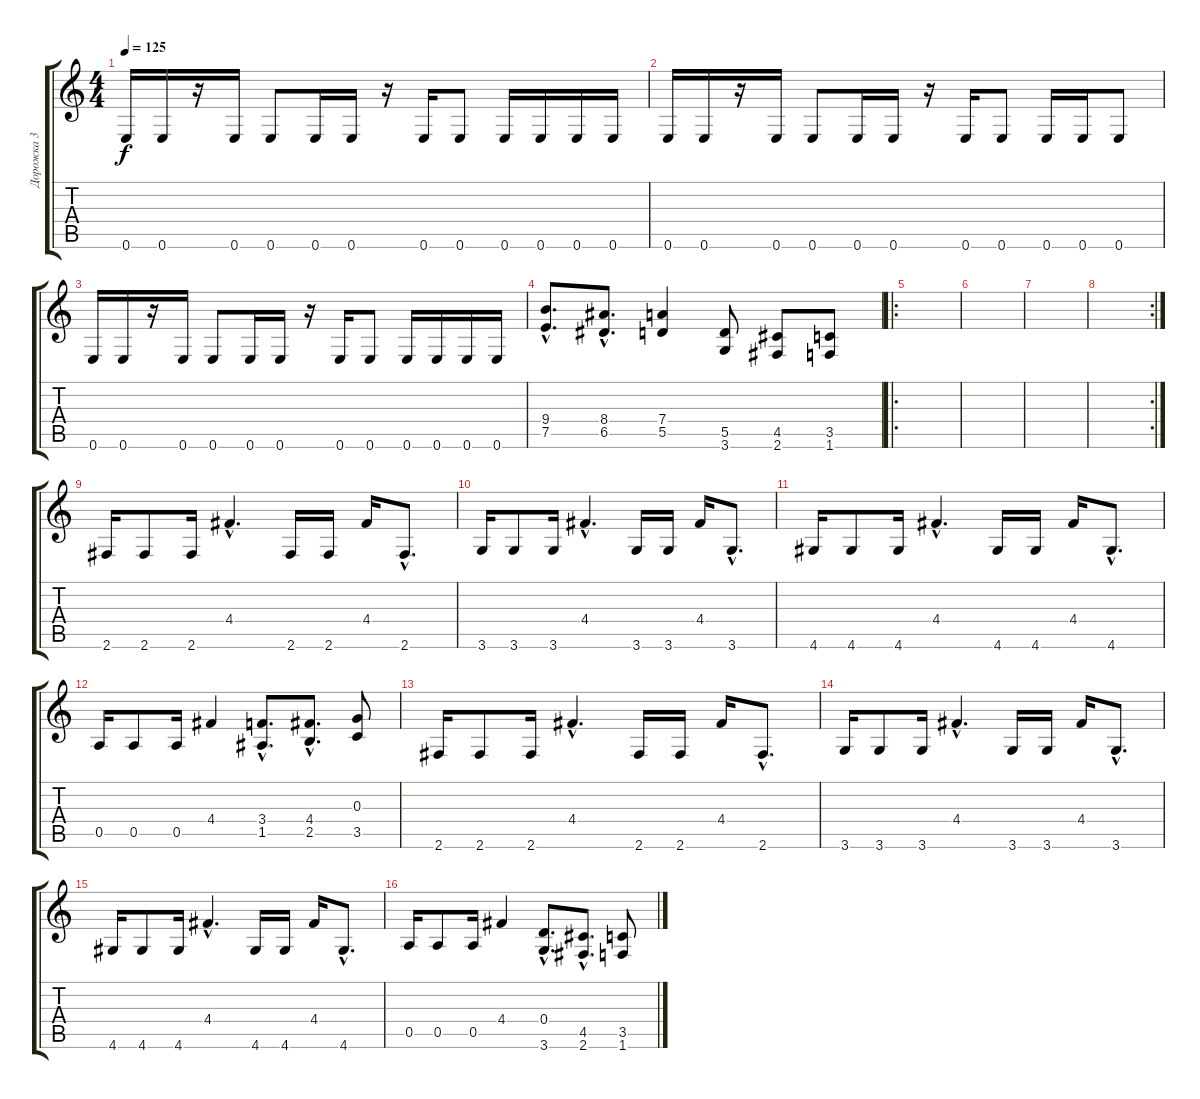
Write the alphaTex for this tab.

\track ("Дорожка 3" "Дорожка 3") {instrument overdrivenguitar}
\staff {score tabs}
\tuning (E4 B3 G3 D3 A2 E2) {hide}
\ts (4 4)
\tempo 125
\clef g2
\ks c
0.6.16{dy f} 0.6.16 r.16 0.6.16 0.6.8 0.6.16 0.6.16 r.16 0.6.16 0.6.8 0.6.16 0.6.16 0.6.16 0.6.16 |
0.6.16 0.6.16 r.16 0.6.16 0.6.8 0.6.16 0.6.16 r.16 0.6.16 0.6.8 0.6.16 0.6.16 0.6.8 |
0.6.16 0.6.16 r.16 0.6.16 0.6.8 0.6.16 0.6.16 r.16 0.6.16 0.6.8 0.6.16 0.6.16 0.6.16 0.6.16 |
(9.4{hac} 7.5{hac}).8{d} (8.4{hac} 6.5).8{d} (7.4 5.5).4 (5.5 3.6).8 (4.5 2.6).8 (3.5 1.6).8 |
\ro
|
|
|
\rc 2
|
2.6.16 2.6.8 2.6.16 4.4{hac}.4{d} 2.6.16 2.6.16 4.4.16 2.6{hac}.8{d} |
3.6.16 3.6.8 3.6.16 4.4{hac}.4{d} 3.6.16 3.6.16 4.4.16 3.6{hac}.8{d} |
4.6.16 4.6.8 4.6.16 4.4{hac}.4{d} 4.6.16 4.6.16 4.4.16 4.6{hac}.8{d} |
0.5.16 0.5.8 0.5.16 4.4.4 (3.4{hac} 1.5{hac}).8{d} (4.4{hac} 2.5{hac}).8{d} (0.3 3.5).8 |
2.6.16 2.6.8 2.6.16 4.4{hac}.4{d} 2.6.16 2.6.16 4.4.16 2.6{hac}.8{d} |
3.6.16 3.6.8 3.6.16 4.4{hac}.4{d} 3.6.16 3.6.16 4.4.16 3.6{hac}.8{d} |
4.6.16 4.6.8 4.6.16 4.4{hac}.4{d} 4.6.16 4.6.16 4.4.16 4.6{hac}.8{d} |
0.5.16 0.5.8 0.5.16 4.4.4 (0.4{hac} 3.6{hac}).8{d} (4.5{hac} 2.6{hac}).8{d} (3.5 1.6).8
